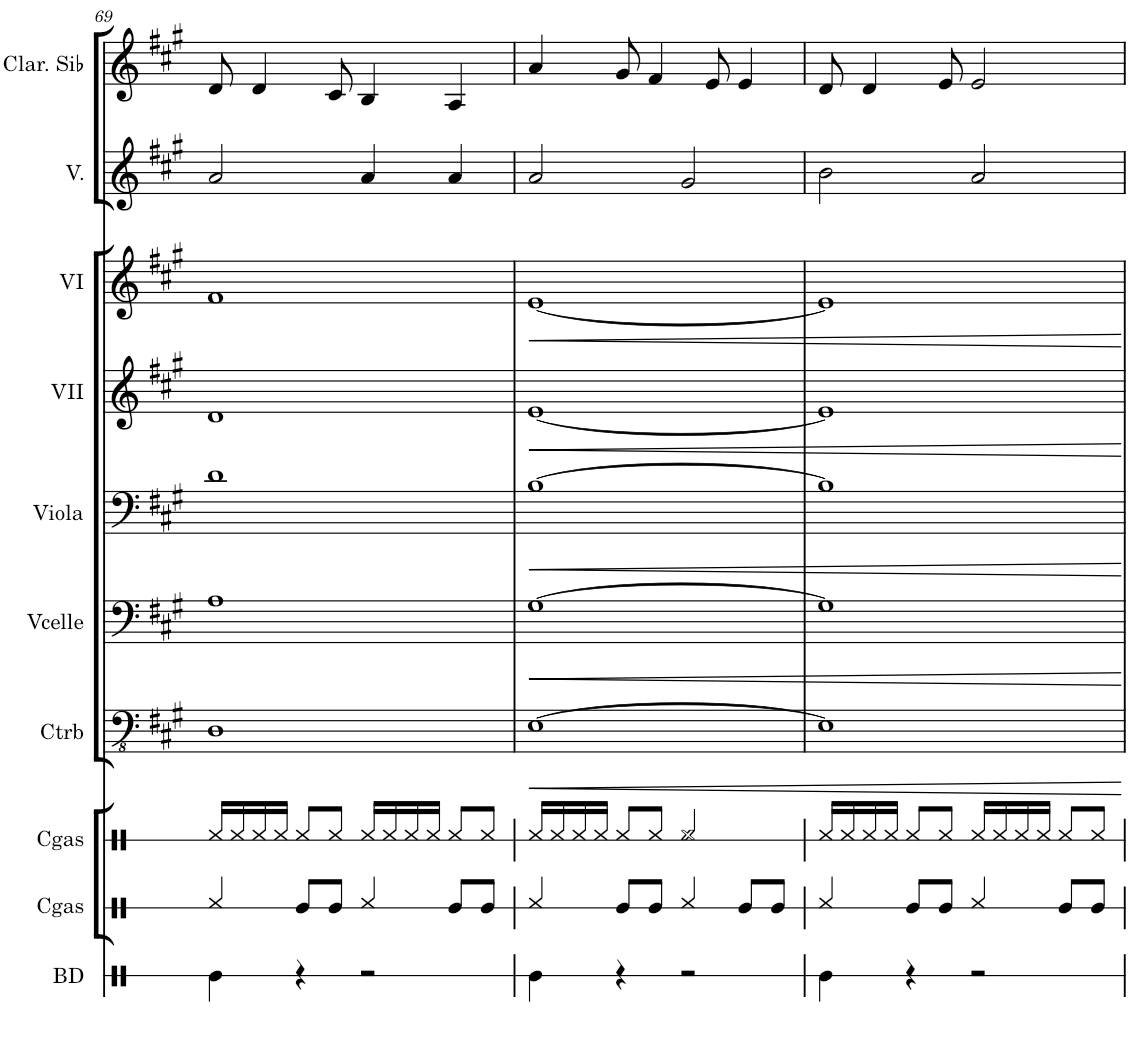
**kern	**kern	**kern	**kern	**kern	**kern	**kern
*part7	*part6	*part5	*part4	*part3	*part2	*part1
*staff7	*staff6	*staff5	*staff4	*staff3	*staff2	*staff1
*I"Contrabass	*I"Violoncello	*I"Viola	*I"Violin II	*I"Violin I	*I"Vox	*I"Clarinette en Sib
*I'Ctrb	*	*I'Viola	*I'VII	*I'VI	*I'V.	*I'Clar. Sib
!!LO:PB:g=z
*clefFv4	*clefF4	*clefF4	*clefG2	*clefG2	*clefG2	*clefG2
*ITrd7c12	*	*	*	*	*	*ITrd1c2
*k[f#c#g#]	*k[f#c#g#]	*k[f#c#g#]	*k[f#c#g#]	*k[f#c#g#]	*k[f#c#g#]	*k[f#c#g#]
*M4/4	*M4/4	*M4/4	*M4/4	*M4/4	*M4/4	*M4/4
=69	=69	=69	=69	=69	=69	=69
1DD	1A	1d	1d	1f#	2a/	8d/
.	.	.	.	.	.	4d/
.	.	.	.	.	.	8c#/
.	.	.	.	.	4a/	4B/
.	.	.	.	.	4a/	4A/
=70	=70	=70	=70	=70	=70	=70
[1EE	[1G#	[1B	[1e	[1e	2a/	4a/
.	.	.	.	.	.	8g#/
.	.	.	.	.	.	4f#/
.	.	.	.	.	2g#/	.
.	.	.	.	.	.	8e/
.	.	.	.	.	.	4e/
=71	=71	=71	=71	=71	=71	=71
1EE]	1G#]	1B]	1e]	1e]	2b\	8d/
.	.	.	.	.	.	4d/
.	.	.	.	.	.	8e/
.	.	.	.	.	2a/	2e/
=	=	=	=	=	=	=
*-	*-	*-	*-	*-	*-	*-
